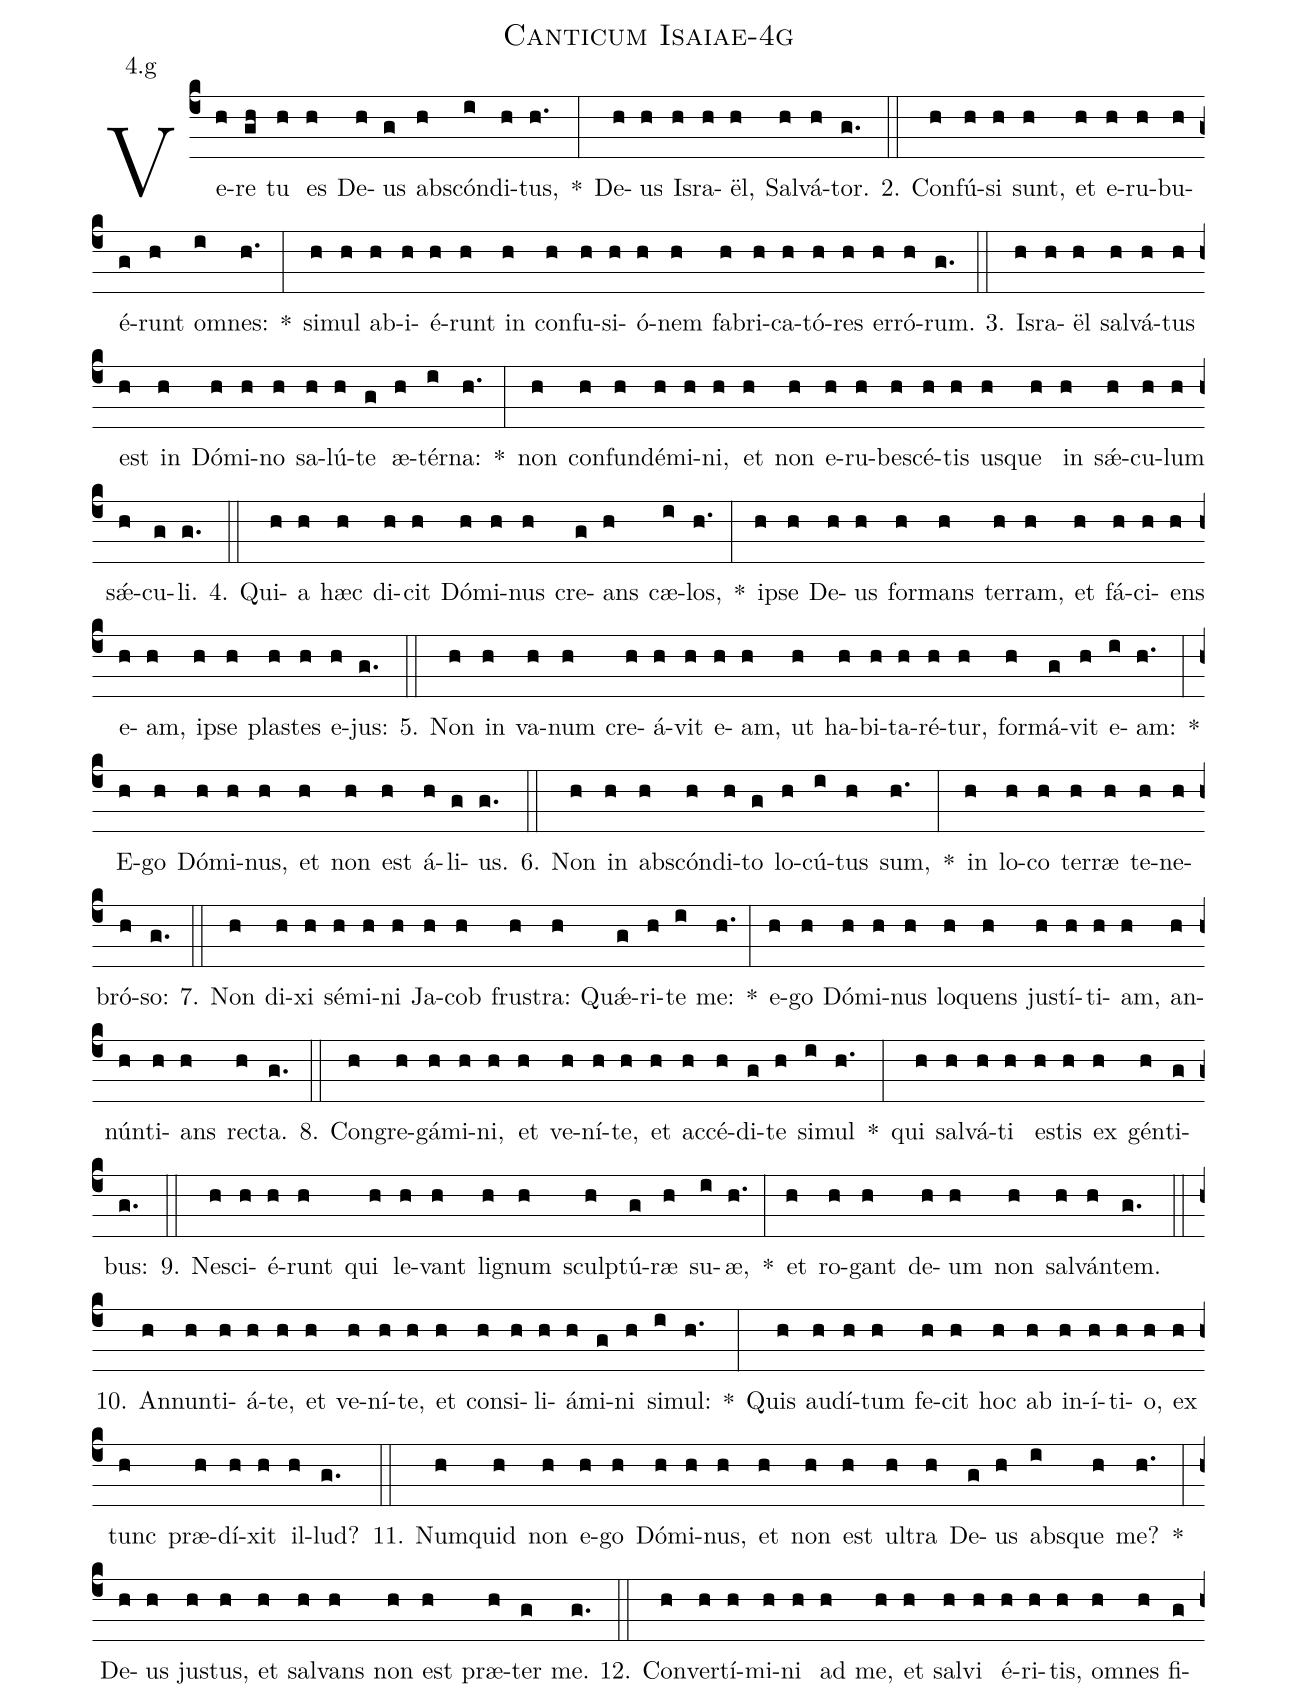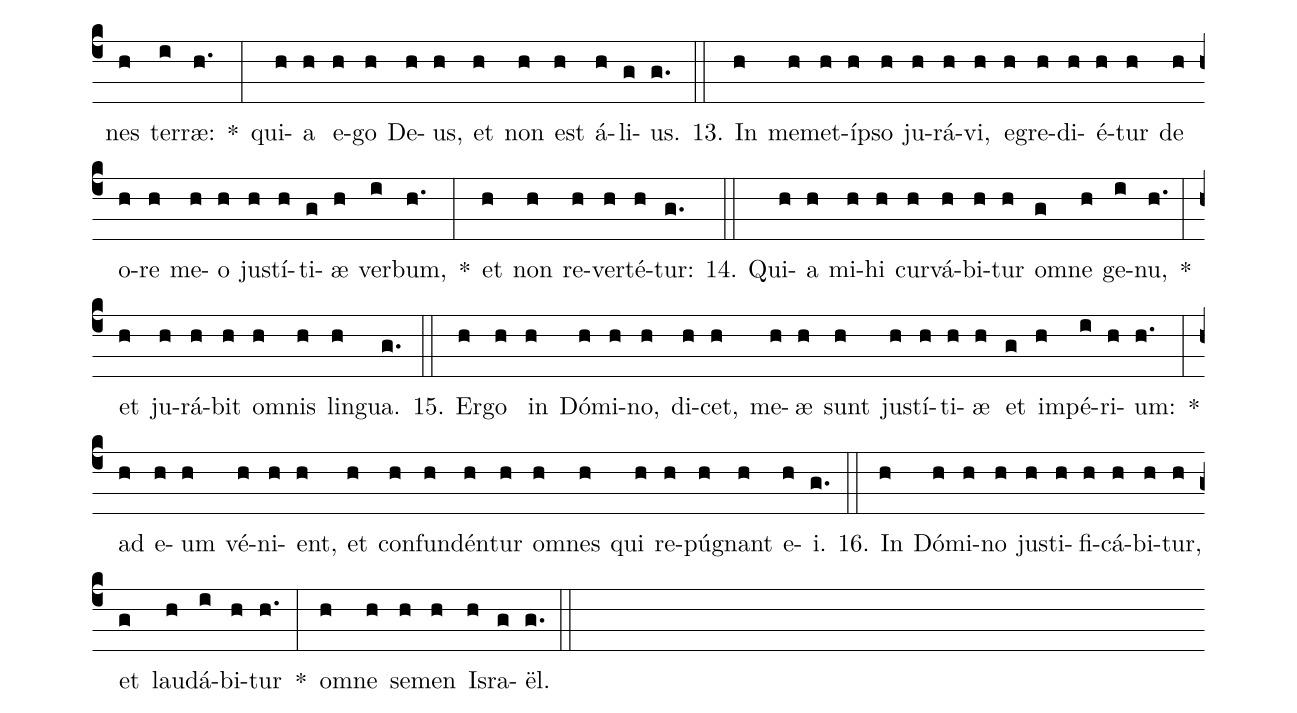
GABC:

name: Canticum Isaiae-4g;
annotation: 4.g;
%%
(c4)Ve(h)re(gh) tu(h) es(h) De(h)us(g) abs(h)cón(i)di(h)tus,(h.) *(:) De(h)us(h) Is(h)ra(h)ël,(h) Sal(h)vá(h)tor.(g.) (::)
2. Con(h)fú(h)si(h) sunt,(h) et(h) e(h)ru(h)bu(h)é(g)runt(h) om(i)nes:(h.) *(:) si(h)mul(h) ab(h)i(h)é(h)runt(h) in(h) con(h)fu(h)si(h)ó(h)nem(h) fa(h)bri(h)ca(h)tó(h)res(h) er(h)ró(h)rum.(g.) (::)
3. Is(h)ra(h)ël(h) sal(h)vá(h)tus(h) est(h) in(h) Dó(h)mi(h)no(h) sa(h)lú(h)te(g) æ(h)tér(i)na:(h.) *(:) non(h) con(h)fun(h)dé(h)mi(h)ni,(h) et(h) non(h) e(h)ru(h)be(h)scé(h)tis(h) us(h)que(h) in(h) sǽ(h)cu(h)lum(h) sǽ(h)cu(g)li.(g.) (::)
4. Qui(h)a(h) hæc(h) di(h)cit(h) Dó(h)mi(h)nus(h) cre(g)ans(h) cæ(i)los,(h.) *(:) ip(h)se(h) De(h)us(h) for(h)mans(h) ter(h)ram,(h) et(h) fá(h)ci(h)ens(h) e(h)am,(h) ip(h)se(h) plas(h)tes(h) e(h)jus:(g.) (::)
5. Non(h) in(h) va(h)num(h) cre(h)á(h)vit(h) e(h)am,(h) ut(h) ha(h)bi(h)ta(h)ré(h)tur,(h) for(h)má(g)vit(h) e(i)am:(h.) *(:) E(h)go(h) Dó(h)mi(h)nus,(h) et(h) non(h) est(h) á(h)li(g)us.(g.) (::)
6. Non(h) in(h) abs(h)cón(h)di(h)to(g) lo(h)cú(i)tus(h) sum,(h.) *(:) in(h) lo(h)co(h) ter(h)ræ(h) te(h)ne(h)bró(h)so:(g.) (::)
7. Non(h) di(h)xi(h) sé(h)mi(h)ni(h) Ja(h)cob(h) frus(h)tra:(h) Quǽ(g)ri(h)te(i) me:(h.) *(:) e(h)go(h) Dó(h)mi(h)nus(h) lo(h)quens(h) jus(h)tí(h)ti(h)am,(h) an(h)nún(h)ti(h)ans(h) rec(h)ta.(g.) (::)
8. Con(h)gre(h)gá(h)mi(h)ni,(h) et(h) ve(h)ní(h)te,(h) et(h) ac(h)cé(h)di(g)te(h) si(i)mul(h.) *(:) qui(h) sal(h)vá(h)ti(h) es(h)tis(h) ex(h) gén(h)ti(g)bus:(g.) (::)
9. Ne(h)sci(h)é(h)runt(h) qui(h) le(h)vant(h) li(h)gnum(h) sculp(h)tú(g)ræ(h) su(i)æ,(h.) *(:) et(h) ro(h)gant(h) de(h)um(h) non(h) sal(h)ván(h)tem.(g.) (::)
10. An(h)nun(h)ti(h)á(h)te,(h) et(h) ve(h)ní(h)te,(h) et(h) con(h)si(h)li(h)á(h)mi(g)ni(h) si(i)mul:(h.) *(:) Quis(h) au(h)dí(h)tum(h) fe(h)cit(h) hoc(h) ab(h) in(h)í(h)ti(h)o,(h) ex(h) tunc(h) præ(h)dí(h)xit(h) il(h)lud?(g.) (::)
11. Num(h)quid(h) non(h) e(h)go(h) Dó(h)mi(h)nus,(h) et(h) non(h) est(h) ul(h)tra(h) De(g)us(h) abs(i)que(h) me?(h.) *(:) De(h)us(h) jus(h)tus,(h) et(h) sal(h)vans(h) non(h) est(h) præ(h)ter(g) me.(g.) (::)
12. Con(h)ver(h)tí(h)mi(h)ni(h) ad(h) me,(h) et(h) sal(h)vi(h) é(h)ri(h)tis,(h) om(h)nes(h) fi(g)nes(h) ter(i)ræ:(h.) *(:) qui(h)a(h) e(h)go(h) De(h)us,(h) et(h) non(h) est(h) á(h)li(g)us.(g.) (::)
13. In(h) me(h)met(h)íp(h)so(h) ju(h)rá(h)vi,(h) e(h)gre(h)di(h)é(h)tur(h) de(h) o(h)re(h) me(h)o(h) jus(h)tí(h)ti(g)æ(h) ver(i)bum,(h.) *(:) et(h) non(h) re(h)ver(h)té(h)tur:(g.) (::)
14. Qui(h)a(h) mi(h)hi(h) cur(h)vá(h)bi(h)tur(h) om(g)ne(h) ge(i)nu,(h.) *(:) et(h) ju(h)rá(h)bit(h) om(h)nis(h) lin(h)gua.(g.) (::)
15. Er(h)go(h) in(h) Dó(h)mi(h)no,(h) di(h)cet,(h) me(h)æ(h) sunt(h) jus(h)tí(h)ti(h)æ(h) et(g) im(h)pé(i)ri(h)um:(h.) *(:) ad(h) e(h)um(h) vé(h)ni(h)ent,(h) et(h) con(h)fun(h)dén(h)tur(h) om(h)nes(h) qui(h) re(h)pú(h)gnant(h) e(h)i.(g.) (::)
16. In(h) Dó(h)mi(h)no(h) jus(h)ti(h)fi(h)cá(h)bi(h)tur,(h) et(g) lau(h)dá(i)bi(h)tur(h.) *(:) om(h)ne(h) se(h)men(h) Is(h)ra(g)ël.(g.) (::)
